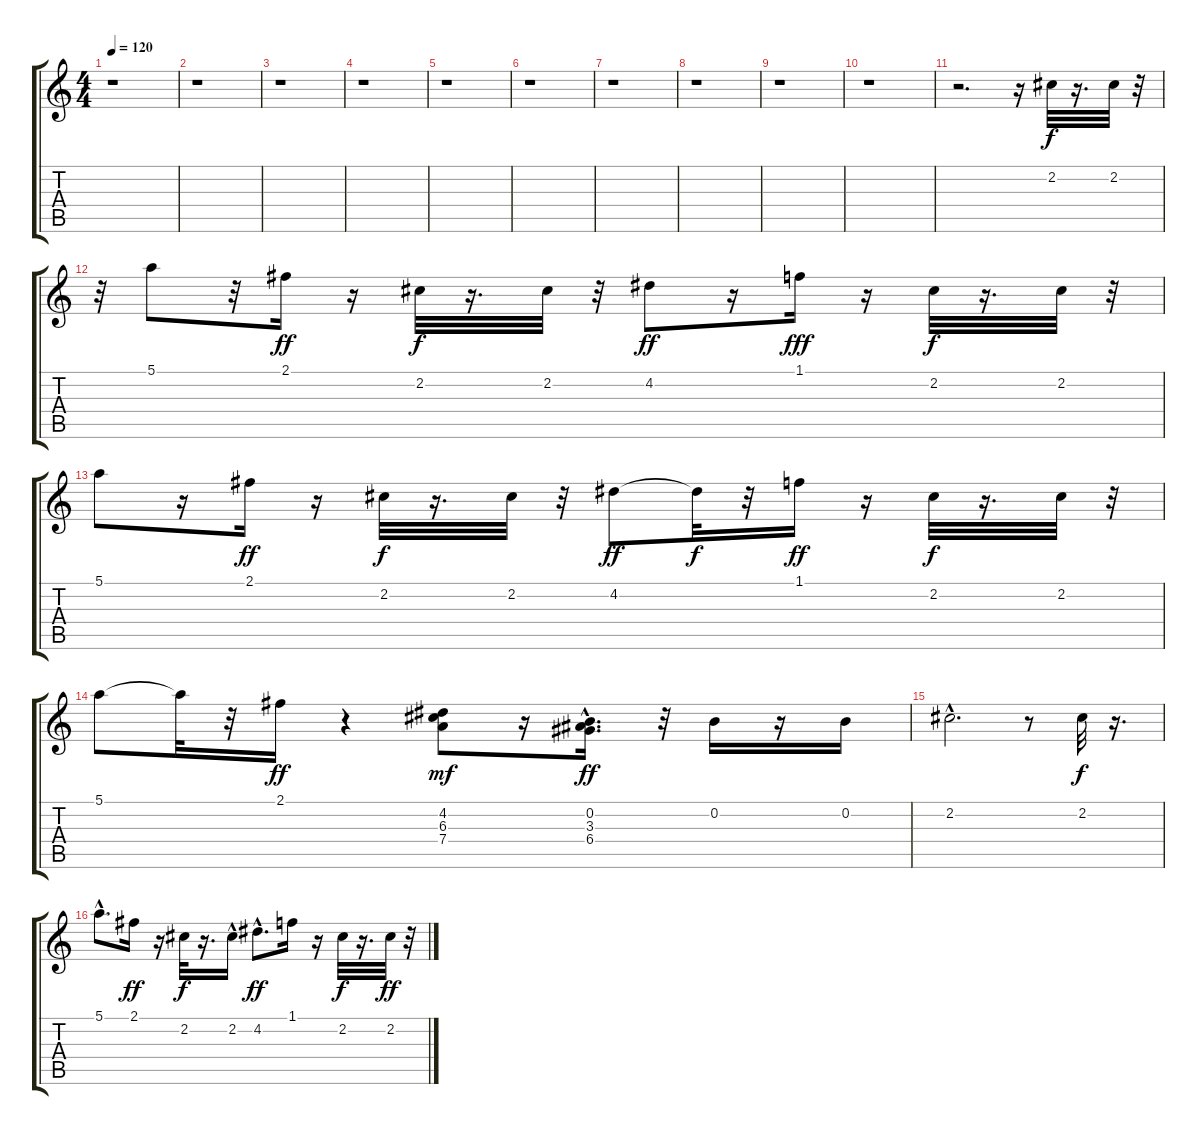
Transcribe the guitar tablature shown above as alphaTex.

\track "" {instrument acousticguitarsteel}
\staff {score tabs}
\tuning (E4 B3 G3 D3 A2 E2) {hide}
\ts (4 4)
\tempo 120
\clef g2
\ks c
r.1{dy f} |
r.1 |
r.1 |
r.1 |
r.1 |
r.1 |
r.1 |
r.1 |
r.1 |
r.1 |
r.2{d} r.16 2.2.32 r.16{d} 2.2.32 r.32 |
r.32 5.1.8 r.32 2.1.16{dy ff} r.16 2.2.32{dy f} r.16{d} 2.2.32 r.32 4.2.8{dy ff} r.16 1.1.16{dy fff} r.16 2.2.32{dy f} r.16{d} 2.2.32 r.32 |
5.1.8 r.16 2.1.16{dy ff} r.16 2.2.32{dy f} r.16{d} 2.2.32 r.32 4.2.8{dy ff} 4.2{t}.32{dy f} r.32 1.1.16{dy ff} r.16 2.2.32{dy f} r.16{d} 2.2.32 r.32 |
5.1.8 5.1{t}.32 r.32 2.1.16{dy ff} r.4 (4.2 6.3 7.4).8{dy mf} r.16 (0.2{hac} 3.3{hac} 6.4{hac}).16{d dy ff} r.32 0.2.16 r.16 0.2.16 |
2.2{hac}.2{d volume 16 balance 5} r.8 2.2.32{dy f} r.16{d} |
5.1{hac}.8{d} 2.1.16{dy ff} r.16 2.2.32{dy f} r.16{d} 2.2{hac}.16 4.2{hac}.8{d dy ff} 1.1.16 r.16 2.2.32{dy f} r.16{d} 2.2.32{dy ff} r.32
